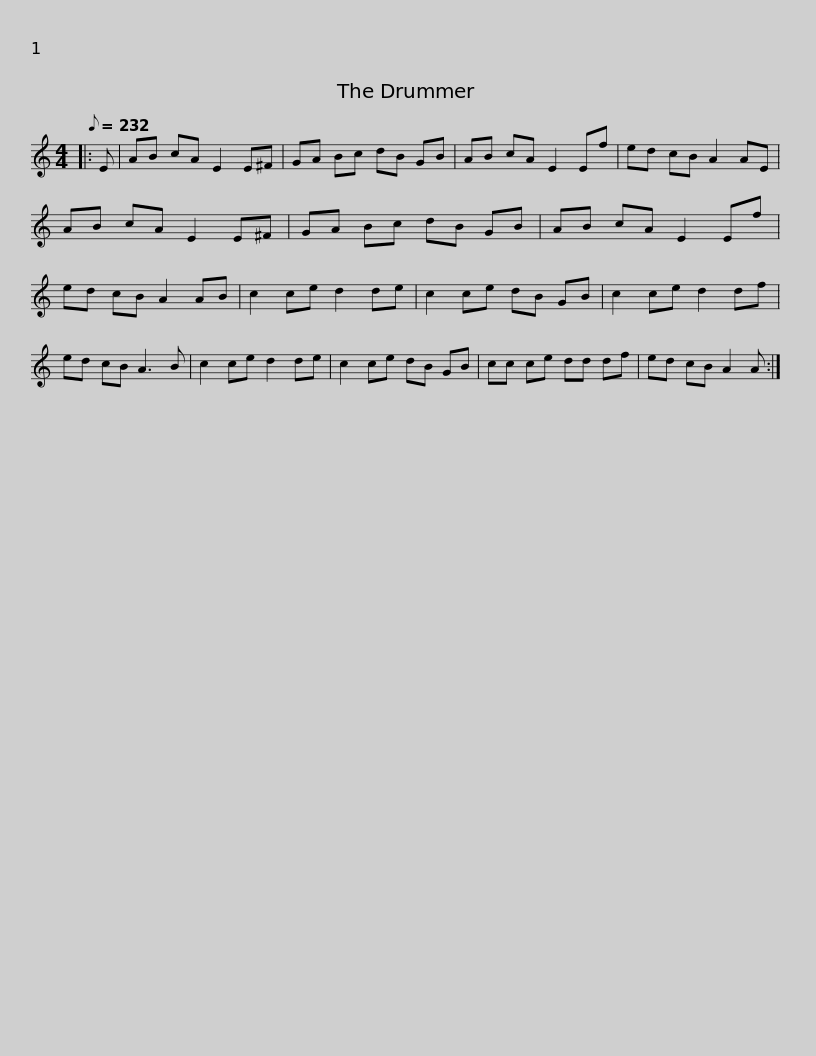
X:1
L:1/8
Q:1/8=232
M:4/4
I:linebreak $
K:C
V:1 treble
V:1
|: E | AB cA E2 E^F | GA Bc dB GB | AB cA E2 Ef | ed cB A2 AE | %5
 AB cA E2 E^F |$ GA Bc dB GB | AB cA E2 Ef | ed cB A2 AB | c2 ce d2 de | %10
 c2 ce dB GB | c2 ce d2 df |$ ed cB A3 B | c2 ce d2 de | c2 ce dB GB | %15
 cc ce dd df | ed cB A2 A :| %17
